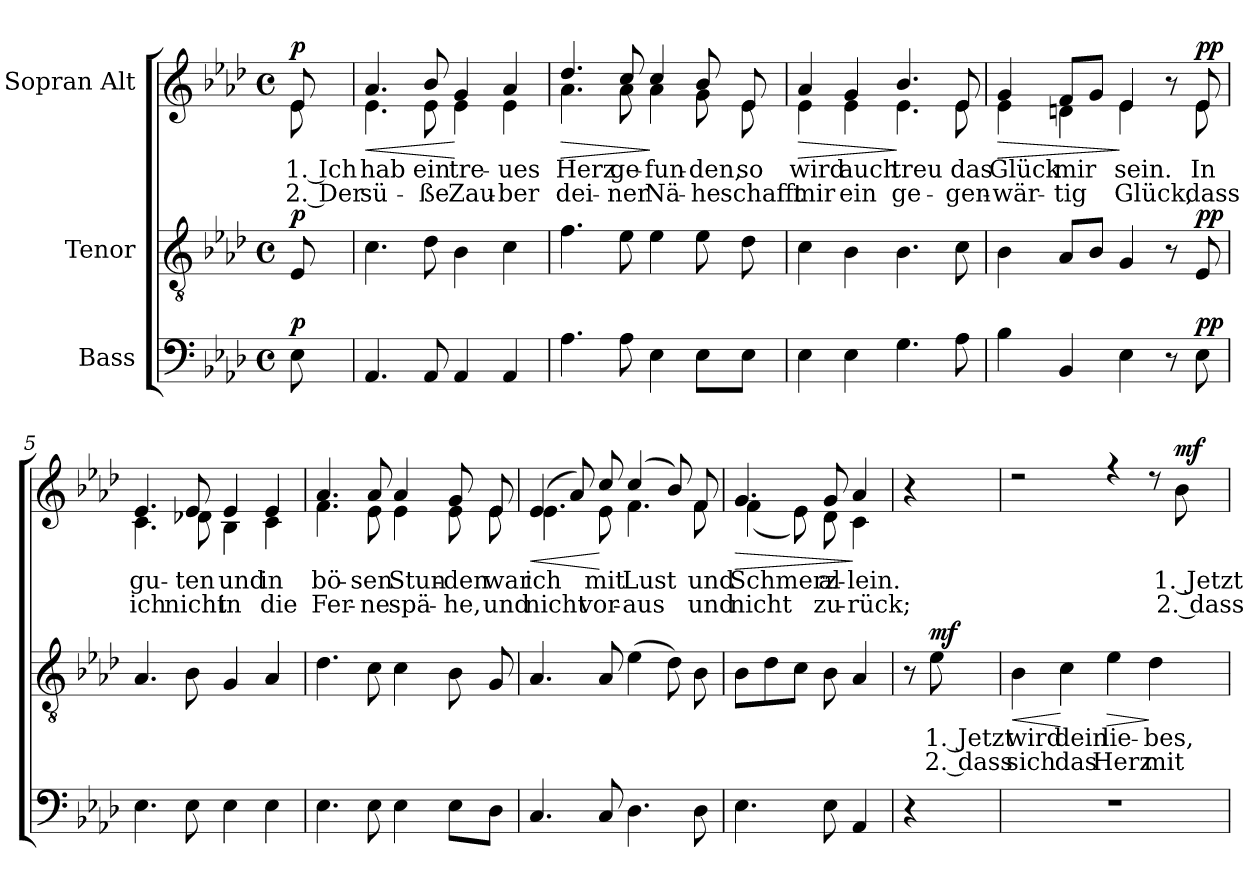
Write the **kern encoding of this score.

**kern	**dynam	**kern	**text	**text	**dynam	**kern	**text	**text	**dynam
*part3	*part3	*part2	*part2	*part2	*part2	*part1	*part1	*part1	*part1
*staff3	*staff3	*staff2	*staff2	*staff2	*staff2	*staff1	*staff1	*staff1	*staff1
*I"Bass	*	*I"Tenor	*	*	*	*I"Sopran Alt	*	*	*
*clefF4	*	*clefGv2	*	*	*	*clefG2	*	*	*
*k[b-e-a-d-]	*	*k[b-e-a-d-]	*	*	*	*k[b-e-a-d-]	*	*	*
*M4/4	*	*M4/4	*	*	*	*M4/4	*	*	*
*met(c)	*	*met(c)	*	*	*	*met(c)	*	*	*
=	=	=	=	=	=	=	=	=	=
!	!	!	!	!	!	!LO:TX:a:B:t=Andante quasi Andantino	!	!	!
!	!LO:DY:a	!	!	!	!LO:DY:a	!	!LO:LY:b	!LO:LY:b	!LO:DY:a
*	*	*	*	*	*	*^	*	*	*
8E-\	p	8E-/	.	.	p	8e-/	8e-\	1. Ich	2. Der	p
=1	=1	=1	=1	=1	=1	=1	=1	=1	=1	=1
!	!	!	!	!	!	!	!	!LO:LY:b	!LO:LY:b	!LO:HP:b
4.AA-/	.	4.c\	.	.	.	4.a-/	4.e-\	hab	sü-	<
!	!	!	!	!	!	!	!	!LO:LY:b	!LO:LY:b	!
8AA-/	.	8d-\	.	.	.	8b-/	8e-\	ein	-ße	.
!	!	!	!	!	!	!	!	!LO:LY:b	!LO:LY:b	!
4AA-/	.	4B-\	.	.	.	4g/	4e-\	tre-	Zau-	[
!	!	!	!	!	!	!	!	!LO:LY:b	!LO:LY:b	!
4AA-/	.	4c\	.	.	.	4a-/	4e-\	-ues	-ber	.
=2	=2	=2	=2	=2	=2	=2	=2	=2	=2	=2
!	!	!	!	!	!	!	!	!LO:LY:b	!LO:LY:b	!LO:HP:b
4.A-\	.	4.f\	.	.	.	4.dd-/	4.a-\	Herz	dei-	>
!	!	!	!	!	!	!	!	!LO:LY:b	!LO:LY:b	!
8A-\	.	8e-\	.	.	.	8cc/	8a-\	ge-	-ner	.
!	!	!	!	!	!	!	!	!LO:LY:b	!LO:LY:b	!
4E-\	.	4e-\	.	.	.	4cc/	4a-\	-fun-	Nä-	]
!	!	!	!	!	!	!	!	!LO:LY:b	!LO:LY:b	!
8E-\L	.	8e-\	.	.	.	8b-/	8g\	-den,	-he	.
!	!	!	!	!	!	!	!	!LO:LY:b	!LO:LY:b	!
8E-\J	.	8d-\	.	.	.	8e-/	8e-\	so	schafft	.
!!LO:LB:g=z	!!
=3	=3	=3	=3	=3	=3	=3	=3	=3	=3	=3
!	!	!	!	!	!	!	!	!LO:LY:b	!LO:LY:b	!LO:HP:b
4E-\	.	4c\	.	.	.	4a-/	4e-\	wird	mir	>
!	!	!	!	!	!	!	!	!LO:LY:b	!LO:LY:b	!
4E-\	.	4B-\	.	.	.	4g/	4e-\	auch	ein	.
!	!	!	!	!	!	!	!	!LO:LY:b	!LO:LY:b	!
4.G\	.	4.B-\	.	.	.	4.b-/	4.e-\	treu	ge-	]
!	!	!	!	!	!	!	!	!LO:LY:b	!LO:LY:b	!
8A-\	.	8c\	.	.	.	8e-/	8e-\	das	-gen-	.
=4	=4	=4	=4	=4	=4	=4	=4	=4	=4	=4
!	!	!	!	!	!	!	!	!LO:LY:b	!LO:LY:b	!LO:HP:b
4B-\	.	4B-\	.	.	.	4g/	4e-\	Glück	-wär-	>
!	!	!	!	!	!	!	!	!LO:LY:b	!LO:LY:b	!
4BB-/	.	8A-/L	.	.	.	8f/L	4dn\	mir	-tig	.
.	.	8B-/J	.	.	.	8g/J	.	.	.	.
!	!	!	!	!	!	!	!	!LO:LY:b	!LO:LY:b	!
4E-\	.	4G/	.	.	.	4e-/	4e-\	sein.	Glück,	]
8r	.	8r	.	.	.	8r	8ryy	.	.	.
!	!LO:DY:a	!	!	!	!LO:DY:a	!	!	!LO:LY:b	!LO:LY:b	!LO:DY:a
8E-\	pp	8E-/	.	.	pp	8e-/	8e-\	In	dass	pp
=5	=5	=5	=5	=5	=5	=5	=5	=5	=5	=5
!	!	!	!	!	!	!	!	!LO:LY:b	!LO:LY:b	!
4.E-\	.	4.A-/	.	.	.	4.e-/	4.c\	gu-	ich	.
!	!	!	!	!	!	!	!	!LO:LY:b	!LO:LY:b	!
8E-\	.	8B-\	.	.	.	8e-/	8d-X\	-ten	nicht	.
!	!	!	!	!	!	!	!	!LO:LY:b	!LO:LY:b	!
4E-\	.	4G/	.	.	.	4e-/	4B-\	und	in	.
!	!	!	!	!	!	!	!	!LO:LY:b	!LO:LY:b	!
4E-\	.	4A-/	.	.	.	4e-/	4c\	in	die	.
!!LO:LB:g=z	!!
=6	=6	=6	=6	=6	=6	=6	=6	=6	=6	=6
!	!	!	!	!	!	!	!	!LO:LY:b	!LO:LY:b	!
4.E-\	.	4.d-\	.	.	.	4.a-/	4.f\	bö-	Fer-	.
!	!	!	!	!	!	!	!	!LO:LY:b	!LO:LY:b	!
8E-\	.	8c\	.	.	.	8a-/	8e-\	-sen	-ne	.
!	!	!	!	!	!	!	!	!LO:LY:b	!LO:LY:b	!
4E-\	.	4c\	.	.	.	4a-/	4e-\	Stun-	spä-	.
!	!	!	!	!	!	!	!	!LO:LY:b	!LO:LY:b	!
8E-\L	.	8B-\	.	.	.	8g/	8e-\	-den	-he,	.
!	!	!	!	!	!	!	!	!LO:LY:b	!LO:LY:b	!
8D-\J	.	8G/	.	.	.	8e-/	8e-\	war	und	.
=7	=7	=7	=7	=7	=7	=7	=7	=7	=7	=7
!	!	!	!	!	!	!	!	!LO:LY:b	!LO:LY:b	!LO:HP:b
4.C/	.	4.A-/	.	.	.	(4e-/	4.e-\	ich	nicht	<
.	.	.	.	.	.	8a-/)	.	.	.	.
!	!	!	!	!	!	!	!	!LO:LY:b	!LO:LY:b	!
8C/	.	8A-/	.	.	.	8cc/	8e-\	mit	vor-	[
!	!	!	!	!	!	!	!	!LO:LY:b	!LO:LY:b	!
4.D-\	.	(4e-\	.	.	.	(4cc/	4.f\	Lust	-aus	.
.	.	8d-\)	.	.	.	8b-/)	.	.	.	.
!	!	!	!	!	!	!	!	!LO:LY:b	!LO:LY:b	!
8D-\	.	8B-\	.	.	.	8f/	8f\	und	und	.
=8	=8	=8	=8	=8	=8	=8	=8	=8	=8	=8
!	!	!	!	!	!	!	!	!LO:LY:b	!LO:LY:b	!LO:HP:b
4.E-\	.	8B-\L	.	.	.	4.g/	(4f\	Schmerz	nicht	>
.	.	8d-\	.	.	.	.	.	.	.	.
.	.	8c\J	.	.	.	.	8e-\)	.	.	.
!	!	!	!	!	!	!	!	!LO:LY:b	!LO:LY:b	!
8E-\	.	8B-\	.	.	.	8g/	8d-\	al-	-zu-	.
!	!	!	!	!	!	!	!	!LO:LY:b	!LO:LY:b	!
4AA-/	.	4A-/	.	.	.	4a-/	4c\	-lein.	-rück;	]
*	*	*	*	*	*	*v	*v	*	*	*
!!LO:LB:g=z
=8X1	=8X1	=8X1	=8X1	=8X1	=8X1	=8X1	=8X1	=8X1	=8X1
4r	.	8r	.	.	.	4r	.	.	.
!	!	!	!LO:LY:b	!LO:LY:b	!LO:DY:a	!	!	!	!
.	.	8e-\	1. Jetzt	2. dass	mf	.	.	.	.
=9	=9	=9	=9	=9	=9	=9	=9	=9	=9
!	!	!	!LO:LY:b	!LO:LY:b	!LO:HP:b	!	!	!	!
*	*	*	*	*	*	*^	*	*	*
1r	.	4B-\	wird	sich	<	2r	1ryy	.	.	.
!	!	!	!LO:LY:b	!LO:LY:b	!	!	!	!	!	!
.	.	4c\	dein	das	[	.	.	.	.	.
!	!	!	!LO:LY:b	!LO:LY:b	!LO:HP:b	!	!	!	!	!
.	.	4e-\	lie-	Herz	>	4r	.	.	.	.
!	!	!	!LO:LY:b	!LO:LY:b	!	!	!	!	!	!
.	.	4d-\	-bes,	mit	]	8r	.	.	.	.
!	!	!	!	!	!	!	!	!LO:LY:b	!LO:LY:b	!LO:DY:a
.	.	.	.	.	.	8b-\	.	1. Jetzt	2. dass	mf
*	*	*	*	*	*	*v	*v	*	*	*
=	=	=	=	=	=	=	=	=	=
*-	*-	*-	*-	*-	*-	*-	*-	*-	*-
